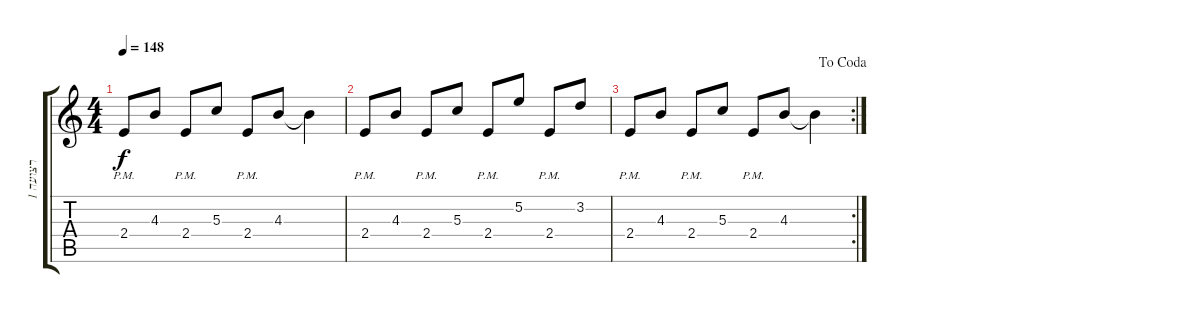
\track ("רצועה 1" "רצועה 1") {instrument distortionguitar}
\staff {score tabs}
\tuning (E4 B3 G3 D3 A2 E2) {hide}
\ts (4 4)
\tempo 148
\clef g2
\ks c
2.4{pm}.8{dy f} 4.3.8 2.4{pm}.8 5.3.8 2.4{pm}.8 4.3.8 4.3{t}.4 |
2.4{pm}.8 4.3.8 2.4{pm}.8 5.3.8 2.4{pm}.8 5.2.8 2.4{pm}.8 3.2.8 |
\rc 2
\jump dacoda
2.4{pm}.8 4.3.8 2.4{pm}.8 5.3.8 2.4{pm}.8 4.3.8 4.3{t}.4
